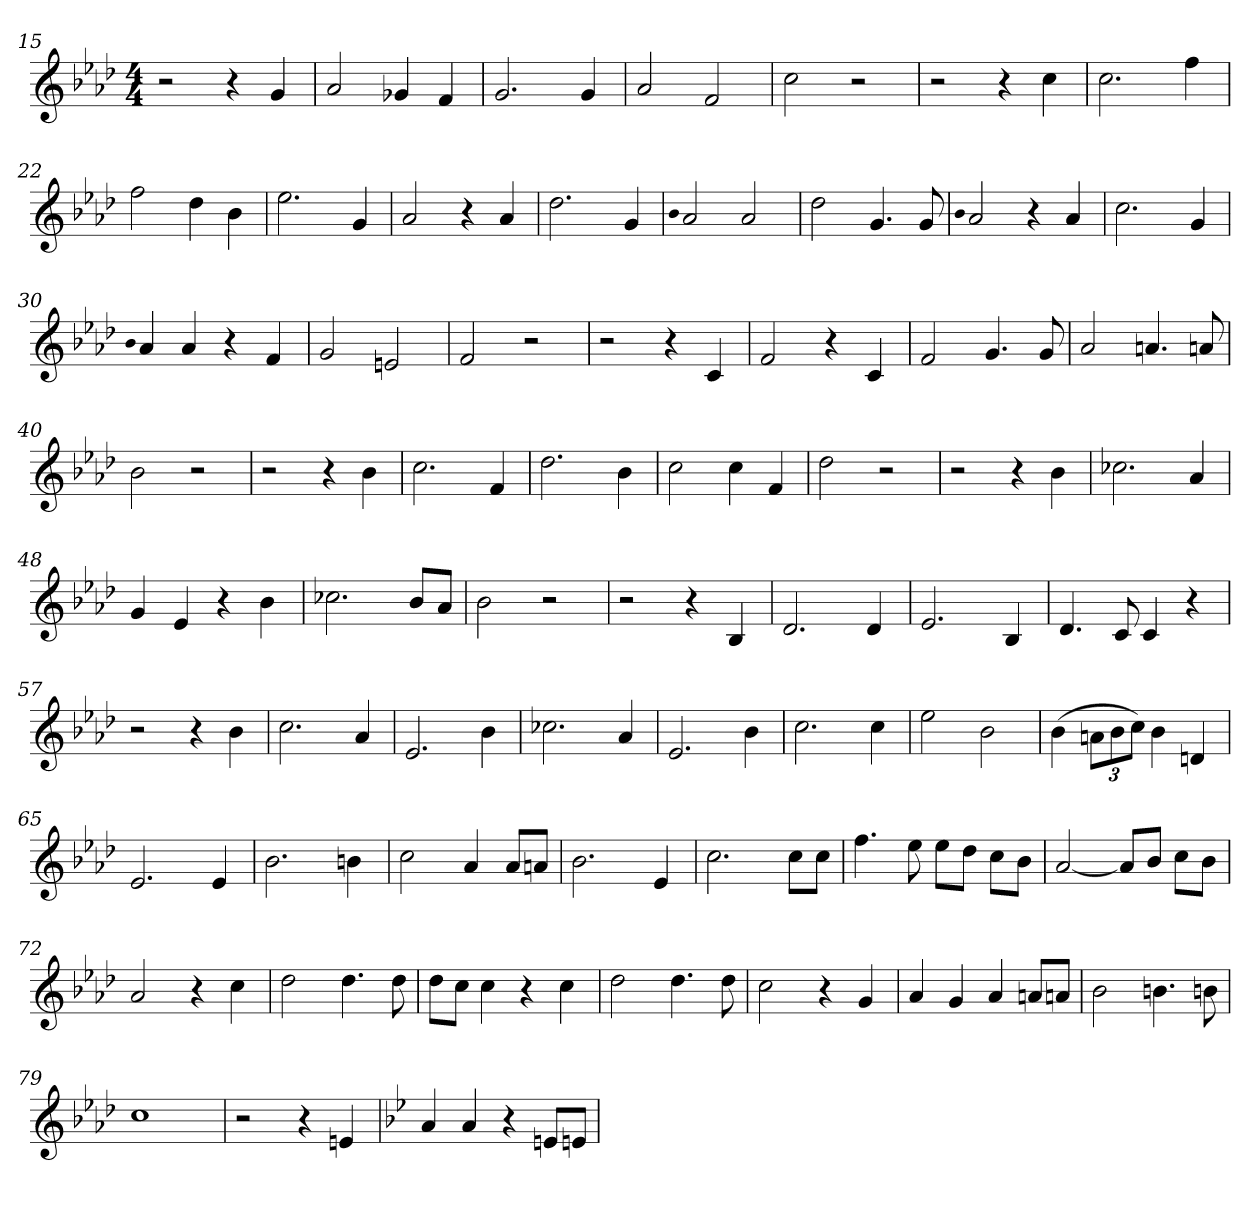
**kern
*part1
*staff1
*clefG2
*k[b-e-a-d-]
*M4/4
=15
2r
4r
4g
=16
2a-
4g-X
4f
=17
2.g
4g
=18
2a-
2f
=19
2cc
2r
=20
2r
4r
4cc
=21
2.cc
4ff
=22
2ff
4dd-
4b-
=23
2.ee-
4g
=24
2a-
4r
4a-
=25
2.dd-
4g
=26
qb-
2a-
2a-
=27
2dd-
4.g
8g
=28
qb-
2a-
4r
4a-
=29
2.cc
4g
=30
qb-
4a-
4a-
4r
4f
=31
2g
2en
=32
2f
2r
=36
2r
4r
4c
=37
2f
4r
4c
=38
2f
4.g
8g
=39
2a-
4.an
8an
=40
2b-
2r
=41
2r
4r
4b-
=42
2.cc
4f
=43
2.dd-
4b-
=44
2cc
4cc
4f
=45
2dd-
2r
=46
2r
4r
4b-
=47
2.cc-X
4a-
=48
4g
4e-
4r
4b-
=49
2.cc-X
8b-/L
8a-/J
=50
2b-
2r
=51
2r
4r
4B-
=52
2.d-
4d-
=53
2.e-
4B-
=54
4.d-
8c
4c
4r
=57
2r
4r
4b-
=58
2.cc
4a-
=59
2.e-
4b-
=60
2.cc-X
4a-
=61
2.e-
4b-
=62
2.cc
4cc
=63
2ee-
2b-
=64
(4b-
12an\L
12b-\
12cc\J)
4b-
4dn
=65
2.e-
4e-
=66
2.b-
4bn
=67
2cc
4a-
8a-/L
8an/J
=68
2.b-
4e-
=69
2.cc
8cc\L
8cc\J
=70
4.ff
8ee-
8ee-\L
8dd-\J
8cc\L
8b-\J
=71
[2a-
8a-/L]
8b-/J
8cc\L
8b-\J
=72
2a-
4r
4cc
=73
2dd-
4.dd-
8dd-
=74
8dd-\L
8cc\J
4cc
4r
4cc
=75
2dd-
4.dd-
8dd-
=76
2cc
4r
4g
=77
4a-
4g
4a-
8an/L
8an/J
=78
2b-
4.bn
8bn
=79
1cc
=80
2r
4r
4en
=81
*k[b-e-]
4a
4a
4r
8en/L
8en/J
=
*-
